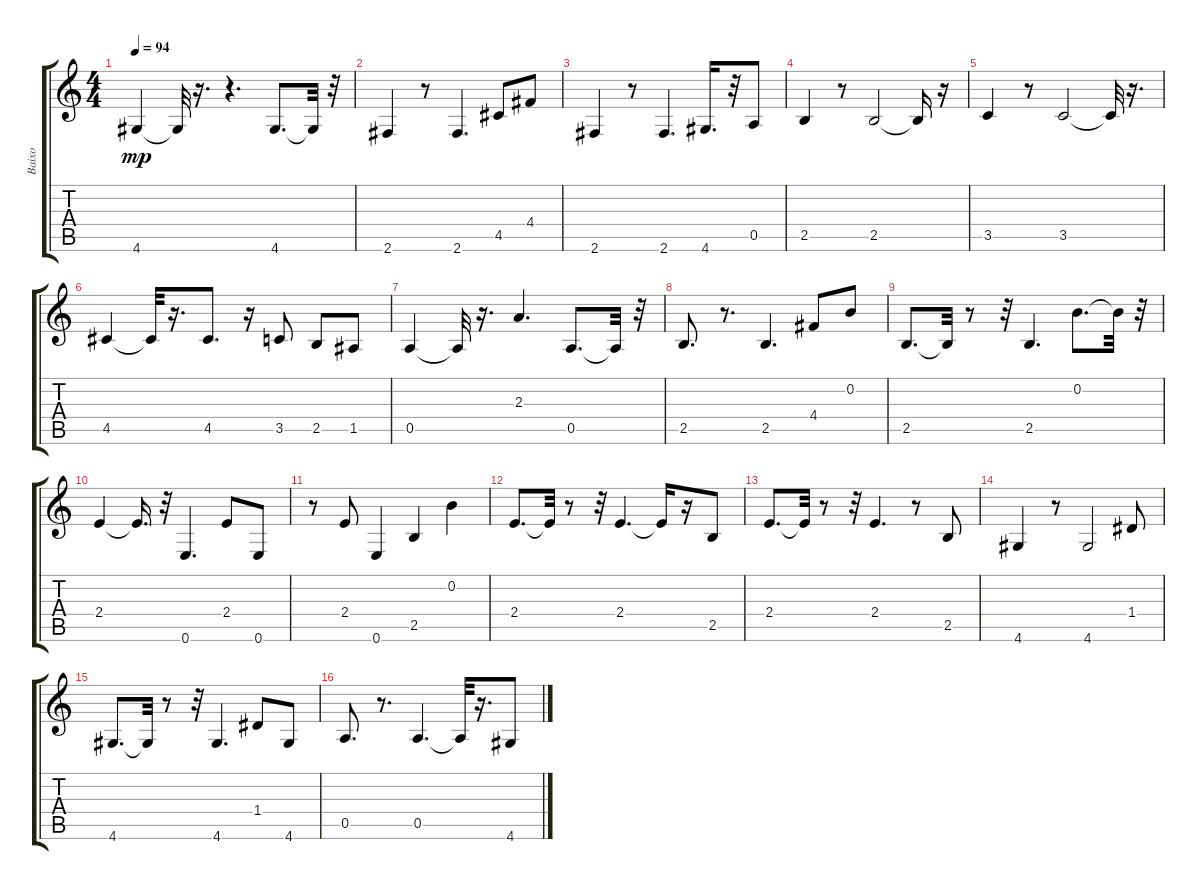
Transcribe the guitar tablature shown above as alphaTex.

\track ("Baixo" "Baixo") {instrument electricbassfinger}
\staff {score tabs}
\tuning (E4 B3 G3 D3 A2 E2) {hide}
\ts (4 4)
\tempo 94
\clef g2
\ks c
4.6.4{dy mp} 4.6{t}.32 r.16{d} r.4{d} 4.6.8{d} 4.6{t}.32 r.32 |
2.6.4 r.8 2.6.4{d} 4.5.8 4.4.8 |
2.6.4 r.8 2.6.4{d} 4.6.16{d} r.32 0.5.8 |
2.5.4 r.8 2.5.2 2.5{t}.16 r.16 |
3.5.4 r.8 3.5.2 3.5{t}.32 r.16{d} |
4.5.4 4.5{t}.32 r.16{d} 4.5.8{d} r.16 3.5.8 2.5.8 1.5.8 |
0.5.4 0.5{t}.32 r.16{d} 2.3.4{d} 0.5.8{d} 0.5{t}.32 r.32 |
2.5.8{d} r.8{d} 2.5.4{d} 4.4.8 0.2.8 |
2.5.8{d} 2.5{t}.32 r.8 r.32 2.5.4{d} 0.2.8{d} 0.2{t}.32 r.32 |
2.4.4 2.4{t}.16{d} r.32 0.6.4{d} 2.4.8 0.6.8 |
r.8 2.4.8 0.6.4 2.5.4 0.2.4 |
2.4.8{d} 2.4{t}.32 r.8 r.32 2.4.4{d} 2.4{t}.16 r.16 2.5.8 |
2.4.8{d} 2.4{t}.32 r.8 r.32 2.4.4{d} r.8 2.5.8 |
4.6.4 r.8 4.6.2 1.4.8 |
4.6.8{d} 4.6{t}.32 r.8 r.32 4.6.4{d} 1.4.8 4.6.8 |
0.5.8{d} r.8{d} 0.5.4{d} 0.5{t}.32 r.16{d} 4.6.8
